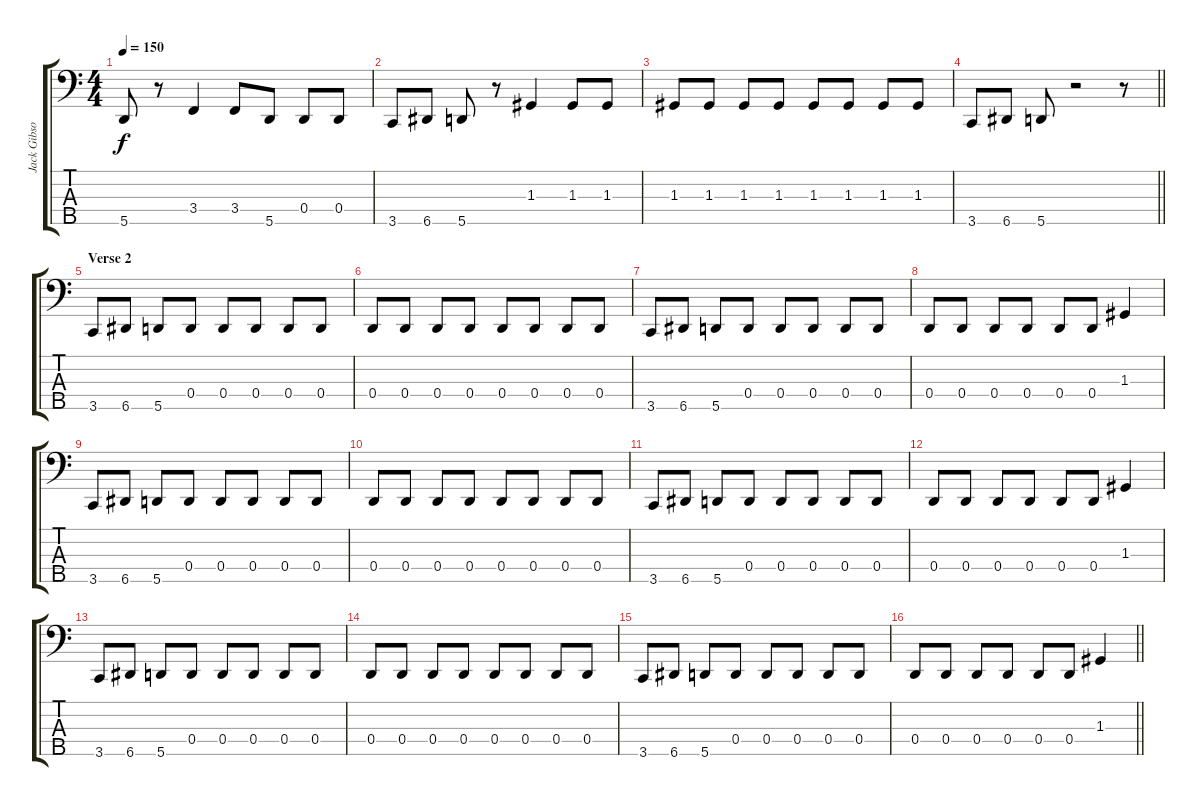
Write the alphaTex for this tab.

\track ("Jack Gibson" "Jack Gibso") {instrument electricbassfinger}
\staff {score tabs}
\tuning (F2 C2 G1 D1 A0) {hide}
\ts (4 4)
\tempo 150
\clef f4
\ks c
5.5.8{dy f} r.8 3.4.4 3.4.8 5.5.8 0.4.8 0.4.8 |
3.5.8 6.5.8 5.5.8 r.8 1.3.4 1.3.8 1.3.8 |
1.3.8 1.3.8 1.3.8 1.3.8 1.3.8 1.3.8 1.3.8 1.3.8 |
\barLineRight lightlight
3.5.8 6.5.8 5.5.8 r.2 r.8 |
\section ("" "Verse 2")
3.5.8 6.5.8 5.5.8 0.4.8 0.4.8 0.4.8 0.4.8 0.4.8 |
0.4.8 0.4.8 0.4.8 0.4.8 0.4.8 0.4.8 0.4.8 0.4.8 |
3.5.8 6.5.8 5.5.8 0.4.8 0.4.8 0.4.8 0.4.8 0.4.8 |
0.4.8 0.4.8 0.4.8 0.4.8 0.4.8 0.4.8 1.3.4 |
3.5.8 6.5.8 5.5.8 0.4.8 0.4.8 0.4.8 0.4.8 0.4.8 |
0.4.8 0.4.8 0.4.8 0.4.8 0.4.8 0.4.8 0.4.8 0.4.8 |
3.5.8 6.5.8 5.5.8 0.4.8 0.4.8 0.4.8 0.4.8 0.4.8 |
0.4.8 0.4.8 0.4.8 0.4.8 0.4.8 0.4.8 1.3.4 |
3.5.8 6.5.8 5.5.8 0.4.8 0.4.8 0.4.8 0.4.8 0.4.8 |
0.4.8 0.4.8 0.4.8 0.4.8 0.4.8 0.4.8 0.4.8 0.4.8 |
3.5.8 6.5.8 5.5.8 0.4.8 0.4.8 0.4.8 0.4.8 0.4.8 |
\barLineRight lightlight
0.4.8 0.4.8 0.4.8 0.4.8 0.4.8 0.4.8 1.3.4
